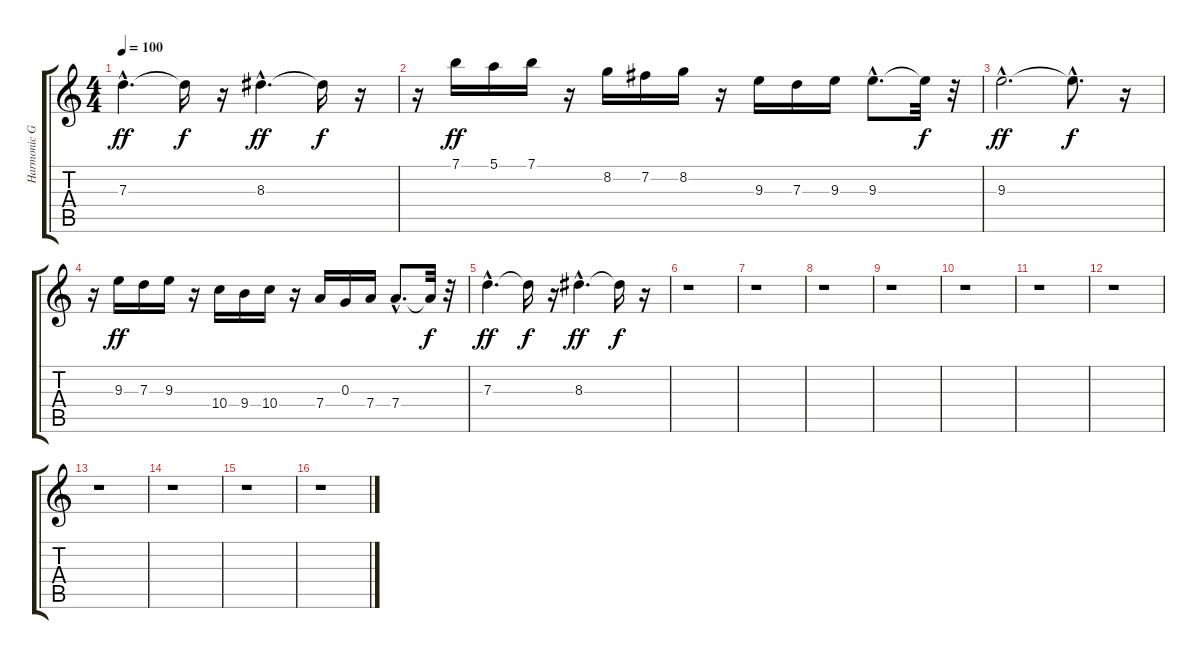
\track ("Harmonic Guitar" "Harmonic G") {instrument distortionguitar}
\staff {score tabs}
\tuning (E4 B3 G3 D3 A2 E2) {hide}
\ts (4 4)
\tempo 100
\clef g2
\ks c
7.3{hac}.4{d dy ff} 7.3{t}.16{dy f} r.16 8.3{hac}.4{d dy ff} 8.3{t}.16{dy f} r.16 |
r.16 7.1.16{dy ff} 5.1.16 7.1.16 r.16 8.2.16 7.2.16 8.2.16 r.16 9.3.16 7.3.16 9.3.16 9.3{hac}.8{d} 9.3{t}.32{dy f} r.32 |
9.3{hac}.2{d dy ff} 9.3{hac t}.8{d dy f} r.16 |
r.16 9.3.16{dy ff} 7.3.16 9.3.16 r.16 10.4.16 9.4.16 10.4.16 r.16 7.4.16 0.3.16 7.4.16 7.4{hac}.8{d} 7.4{t}.32{dy f} r.32 |
7.3{hac}.4{d dy ff} 7.3{t}.16{dy f} r.16 8.3{hac}.4{d dy ff} 8.3{t}.16{dy f} r.16 |
r.1 |
r.1 |
r.1 |
r.1 |
r.1 |
r.1 |
r.1 |
r.1 |
r.1 |
r.1 |
r.1
